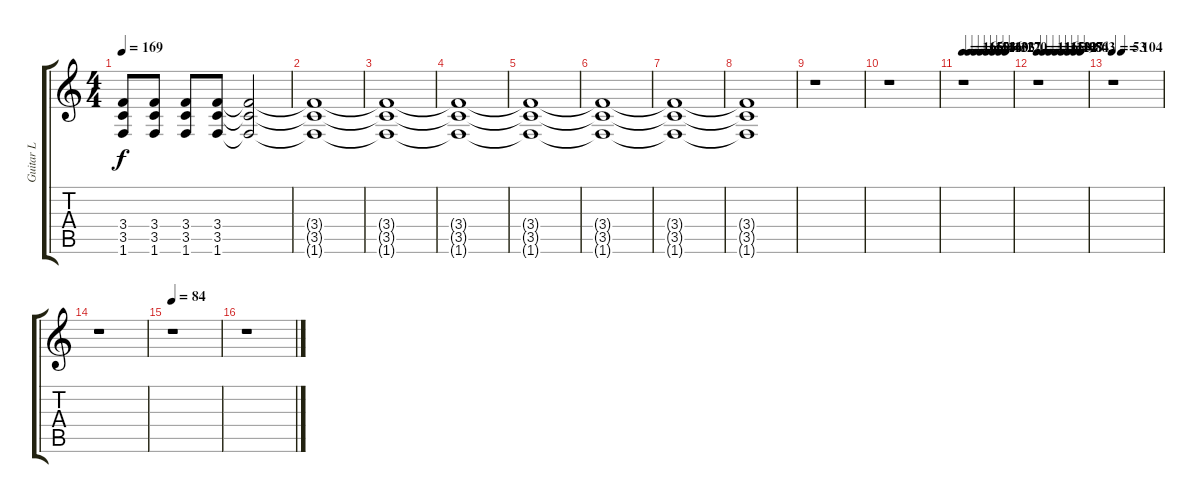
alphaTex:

\track ("Guitar L" "Guitar L") {instrument distortionguitar}
\staff {score tabs}
\tuning (E4 B3 G3 D3 A2 E2) {hide}
\ts (4 4)
\tempo 169
\clef g2
\ks c
(3.4 3.5 1.6).8{dy f} (3.4 3.5 1.6).8 (3.4 3.5 1.6).8 (3.4 3.5 1.6).8 (3.4{t} 3.5{t} 1.6{t}).2 |
(3.4{t} 3.5{t} 1.6{t}).1 |
(3.4{t} 3.5{t} 1.6{t}).1 |
(3.4{t} 3.5{t} 1.6{t}).1 |
(3.4{t} 3.5{t} 1.6{t}).1 |
(3.4{t} 3.5{t} 1.6{t}).1 |
(3.4{t} 3.5{t} 1.6{t}).1 |
(3.4{t} 3.5{t} 1.6{t}).1 |
r.1 |
r.1 |
\tempo 166
\tempo (159 0.125)
\tempo (153 0.25)
\tempo (146 0.375)
\tempo (140 0.5)
\tempo (133 0.625)
\tempo (127 0.75)
\tempo (120 0.875)
r.1 |
\tempo 116
\tempo (115 0.125)
\tempo (113 0.25)
\tempo (112 0.375)
\tempo (107 0.5)
\tempo (98 0.625)
\tempo (84 0.75)
\tempo (63 0.875)
r.1 |
\tempo 53
\tempo (104 0.1875)
r.1 |
r.1 |
\tempo 84
r.1 |
r.1
